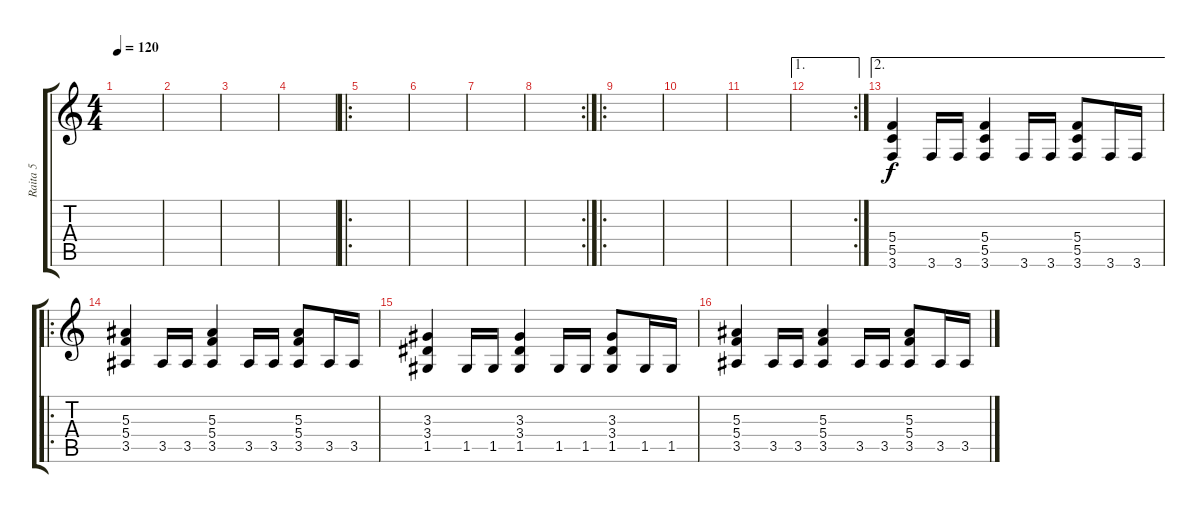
\track ("Raita 5" "Raita 5") {instrument distortionguitar}
\staff {score tabs}
\tuning (D4 A3 F3 C3 G2 D2) {hide}
\ts (4 4)
\tempo 120
\clef g2
\ks c
|
|
|
|
\ro
|
|
|
\rc 2
|
\ro
|
|
|
\ae 1
\rc 2
|
\ae 2
(5.4 5.5 3.6).4 3.6.16 3.6.16 (5.4 5.5 3.6).4 3.6.16 3.6.16 (5.4 5.5 3.6).8 3.6.16 3.6.16 |
\ro
(5.3 5.4 3.5).4 3.5.16 3.5.16 (5.3 5.4 3.5).4 3.5.16 3.5.16 (5.3 5.4 3.5).8 3.5.16 3.5.16 |
(3.3 3.4 1.5).4 1.5.16 1.5.16 (3.3 3.4 1.5).4 1.5.16 1.5.16 (3.3 3.4 1.5).8 1.5.16 1.5.16 |
(5.3 5.4 3.5).4 3.5.16 3.5.16 (5.3 5.4 3.5).4 3.5.16 3.5.16 (5.3 5.4 3.5).8 3.5.16 3.5.16
